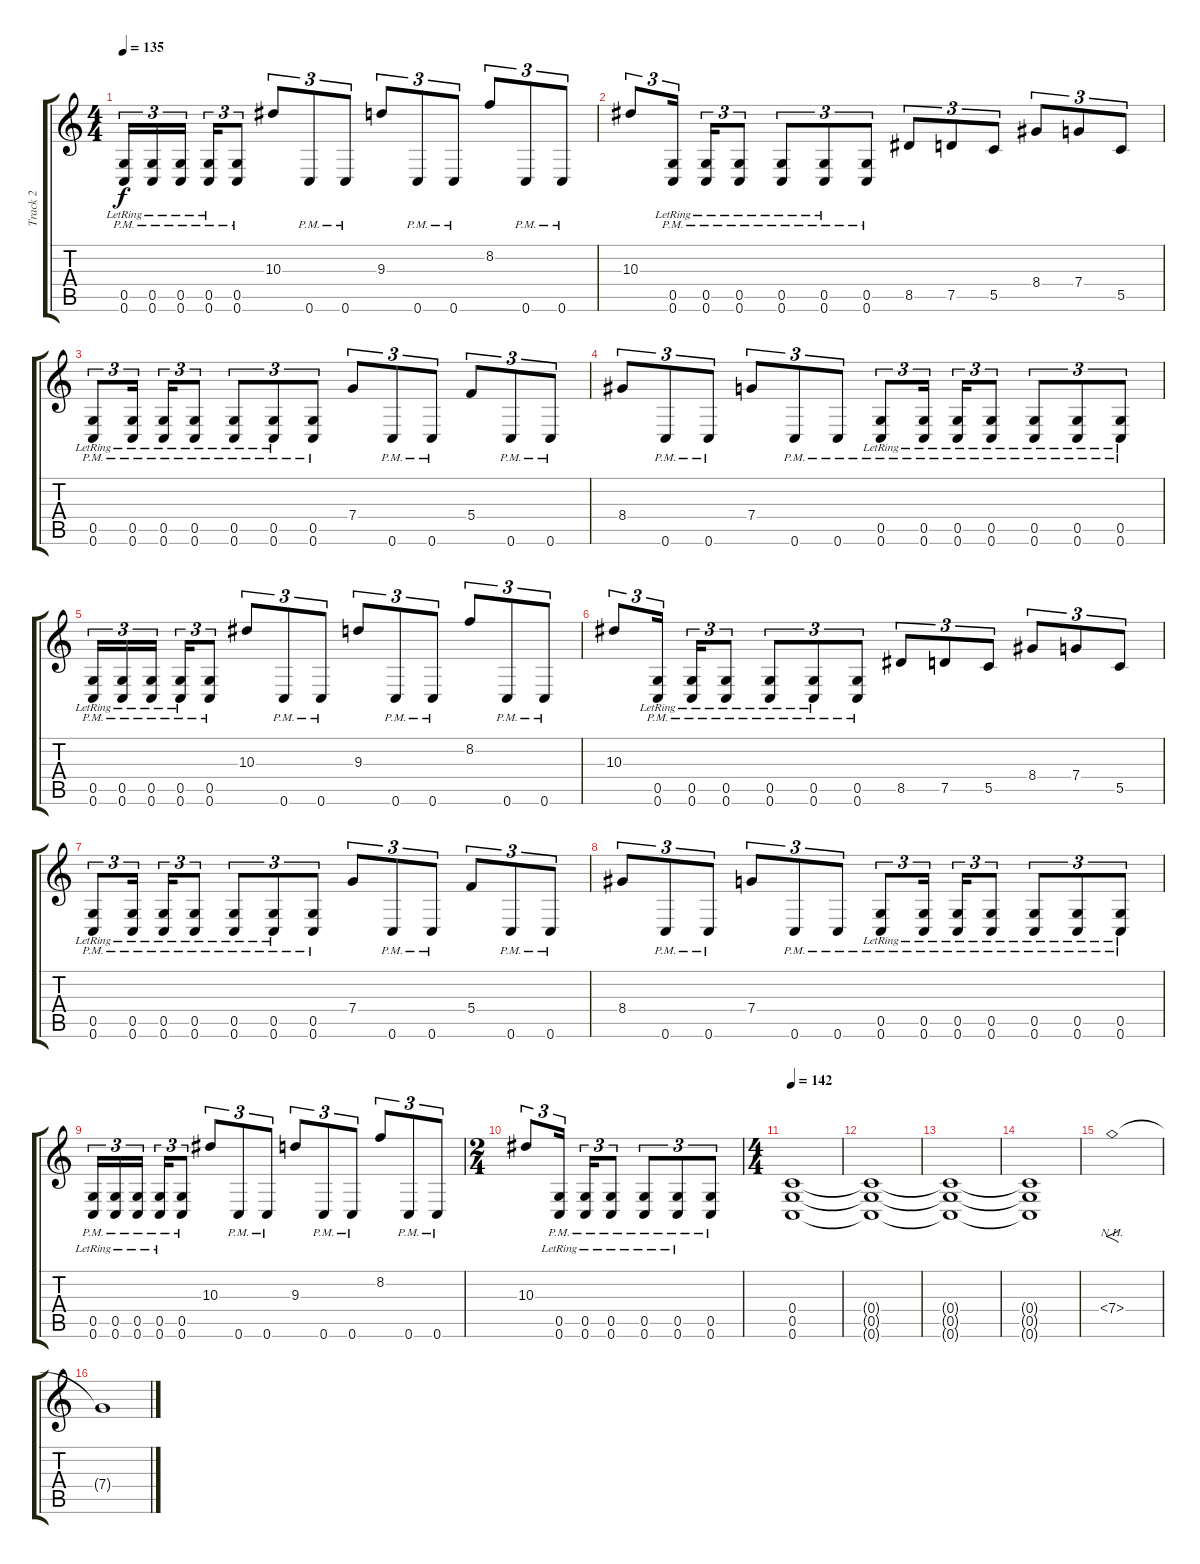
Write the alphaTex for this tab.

\track ("Track 2" "Track 2") {instrument overdrivenguitar}
\staff {score tabs}
\tuning (D4 A3 F3 C3 G2 C2) {hide}
\ts (4 4)
\tempo 135
\clef g2
\ks c
(0.5{pm lr} 0.6{pm lr}).16{tu (3 2) dy f} (0.5{pm lr} 0.6{pm lr}).16{tu (3 2)} (0.5{pm lr} 0.6{pm lr}).16{tu (3 2) beam splitsecondary} (0.5{pm lr} 0.6{pm lr}).16{tu (3 2)} (0.5{pm} 0.6{pm}).8{tu (3 2)} 10.3.8{tu (3 2)} 0.6{pm}.8{tu (3 2)} 0.6{pm}.8{tu (3 2)} 9.3.8{tu (3 2)} 0.6{pm}.8{tu (3 2)} 0.6{pm}.8{tu (3 2)} 8.2.8{tu (3 2)} 0.6{pm}.8{tu (3 2)} 0.6{pm}.8{tu (3 2)} |
10.3.8{tu (3 2)} (0.5{pm lr} 0.6{pm lr}).16{tu (3 2) beam splitsecondary} (0.5{pm lr} 0.6{pm lr}).16{tu (3 2)} (0.5{pm lr} 0.6{pm lr}).8{tu (3 2)} (0.5{pm lr} 0.6{pm lr}).8{tu (3 2)} (0.5{pm lr} 0.6{pm lr}).8{tu (3 2)} (0.5{pm} 0.6{pm}).8{tu (3 2)} 8.5.8{tu (3 2)} 7.5.8{tu (3 2)} 5.5.8{tu (3 2)} 8.4.8{tu (3 2)} 7.4.8{tu (3 2)} 5.5.8{tu (3 2)} |
(0.5{pm lr} 0.6{pm lr}).8{tu (3 2)} (0.5{pm lr} 0.6{pm lr}).16{tu (3 2) beam splitsecondary} (0.5{pm lr} 0.6{pm lr}).16{tu (3 2)} (0.5{pm lr} 0.6{pm lr}).8{tu (3 2)} (0.5{pm lr} 0.6{pm lr}).8{tu (3 2)} (0.5{pm lr} 0.6{pm lr}).8{tu (3 2)} (0.5{pm} 0.6{pm}).8{tu (3 2)} 7.4.8{tu (3 2)} 0.6{pm}.8{tu (3 2)} 0.6{pm}.8{tu (3 2)} 5.4.8{tu (3 2)} 0.6{pm}.8{tu (3 2)} 0.6{pm}.8{tu (3 2)} |
8.4.8{tu (3 2)} 0.6{pm}.8{tu (3 2)} 0.6{pm}.8{tu (3 2)} 7.4.8{tu (3 2)} 0.6{pm}.8{tu (3 2)} 0.6{pm}.8{tu (3 2)} (0.5{pm lr} 0.6{pm lr}).8{tu (3 2)} (0.5{pm lr} 0.6{pm lr}).16{tu (3 2) beam splitsecondary} (0.5{pm lr} 0.6{pm lr}).16{tu (3 2)} (0.5{pm lr} 0.6{pm lr}).8{tu (3 2)} (0.5{pm lr} 0.6{pm lr}).8{tu (3 2)} (0.5{pm lr} 0.6{pm lr}).8{tu (3 2)} (0.5{pm lr} 0.6{pm lr}).8{tu (3 2)} |
(0.5{pm lr} 0.6{pm lr}).16{tu (3 2)} (0.5{pm lr} 0.6{pm lr}).16{tu (3 2)} (0.5{pm lr} 0.6{pm lr}).16{tu (3 2) beam splitsecondary} (0.5{pm lr} 0.6{pm lr}).16{tu (3 2)} (0.5{pm} 0.6{pm}).8{tu (3 2)} 10.3.8{tu (3 2)} 0.6{pm}.8{tu (3 2)} 0.6{pm}.8{tu (3 2)} 9.3.8{tu (3 2)} 0.6{pm}.8{tu (3 2)} 0.6{pm}.8{tu (3 2)} 8.2.8{tu (3 2)} 0.6{pm}.8{tu (3 2)} 0.6{pm}.8{tu (3 2)} |
10.3.8{tu (3 2)} (0.5{pm lr} 0.6{pm lr}).16{tu (3 2) beam splitsecondary} (0.5{pm lr} 0.6{pm lr}).16{tu (3 2)} (0.5{pm lr} 0.6{pm lr}).8{tu (3 2)} (0.5{pm lr} 0.6{pm lr}).8{tu (3 2)} (0.5{pm lr} 0.6{pm lr}).8{tu (3 2)} (0.5{pm} 0.6{pm}).8{tu (3 2)} 8.5.8{tu (3 2)} 7.5.8{tu (3 2)} 5.5.8{tu (3 2)} 8.4.8{tu (3 2)} 7.4.8{tu (3 2)} 5.5.8{tu (3 2)} |
(0.5{pm lr} 0.6{pm lr}).8{tu (3 2)} (0.5{pm lr} 0.6{pm lr}).16{tu (3 2) beam splitsecondary} (0.5{pm lr} 0.6{pm lr}).16{tu (3 2)} (0.5{pm lr} 0.6{pm lr}).8{tu (3 2)} (0.5{pm lr} 0.6{pm lr}).8{tu (3 2)} (0.5{pm lr} 0.6{pm lr}).8{tu (3 2)} (0.5{pm} 0.6{pm}).8{tu (3 2)} 7.4.8{tu (3 2)} 0.6{pm}.8{tu (3 2)} 0.6{pm}.8{tu (3 2)} 5.4.8{tu (3 2)} 0.6{pm}.8{tu (3 2)} 0.6{pm}.8{tu (3 2)} |
8.4.8{tu (3 2)} 0.6{pm}.8{tu (3 2)} 0.6{pm}.8{tu (3 2)} 7.4.8{tu (3 2)} 0.6{pm}.8{tu (3 2)} 0.6{pm}.8{tu (3 2)} (0.5{pm lr} 0.6{pm lr}).8{tu (3 2)} (0.5{pm lr} 0.6{pm lr}).16{tu (3 2) beam splitsecondary} (0.5{pm lr} 0.6{pm lr}).16{tu (3 2)} (0.5{pm lr} 0.6{pm lr}).8{tu (3 2)} (0.5{pm lr} 0.6{pm lr}).8{tu (3 2)} (0.5{pm lr} 0.6{pm lr}).8{tu (3 2)} (0.5{pm lr} 0.6{pm lr}).8{tu (3 2)} |
(0.5{pm lr} 0.6{pm lr}).16{tu (3 2)} (0.5{pm lr} 0.6{pm lr}).16{tu (3 2)} (0.5{pm lr} 0.6{pm lr}).16{tu (3 2) beam splitsecondary} (0.5{pm lr} 0.6{pm lr}).16{tu (3 2)} (0.5{pm} 0.6{pm}).8{tu (3 2)} 10.3.8{tu (3 2)} 0.6{pm}.8{tu (3 2)} 0.6{pm}.8{tu (3 2)} 9.3.8{tu (3 2)} 0.6{pm}.8{tu (3 2)} 0.6{pm}.8{tu (3 2)} 8.2.8{tu (3 2)} 0.6{pm}.8{tu (3 2)} 0.6{pm}.8{tu (3 2)} |
\ts (2 4)
10.3.8{tu (3 2)} (0.5{pm lr} 0.6{pm lr}).16{tu (3 2) beam splitsecondary} (0.5{pm lr} 0.6{pm lr}).16{tu (3 2)} (0.5{pm lr} 0.6{pm lr}).8{tu (3 2)} (0.5{pm lr} 0.6{pm lr}).8{tu (3 2)} (0.5{pm lr} 0.6{pm lr}).8{tu (3 2)} (0.5{pm} 0.6{pm}).8{tu (3 2)} |
\ts (4 4)
\tempo 142
(0.4 0.5 0.6).1 |
(0.4{t} 0.5{t} 0.6{t}).1 |
(0.4{t} 0.5{t} 0.6{t}).1{volume 1} |
(0.4{t} 0.5{t} 0.6{t}).1 |
7.4{nh}.1{f volume 8 balance 16} |
7.4{t}.1
